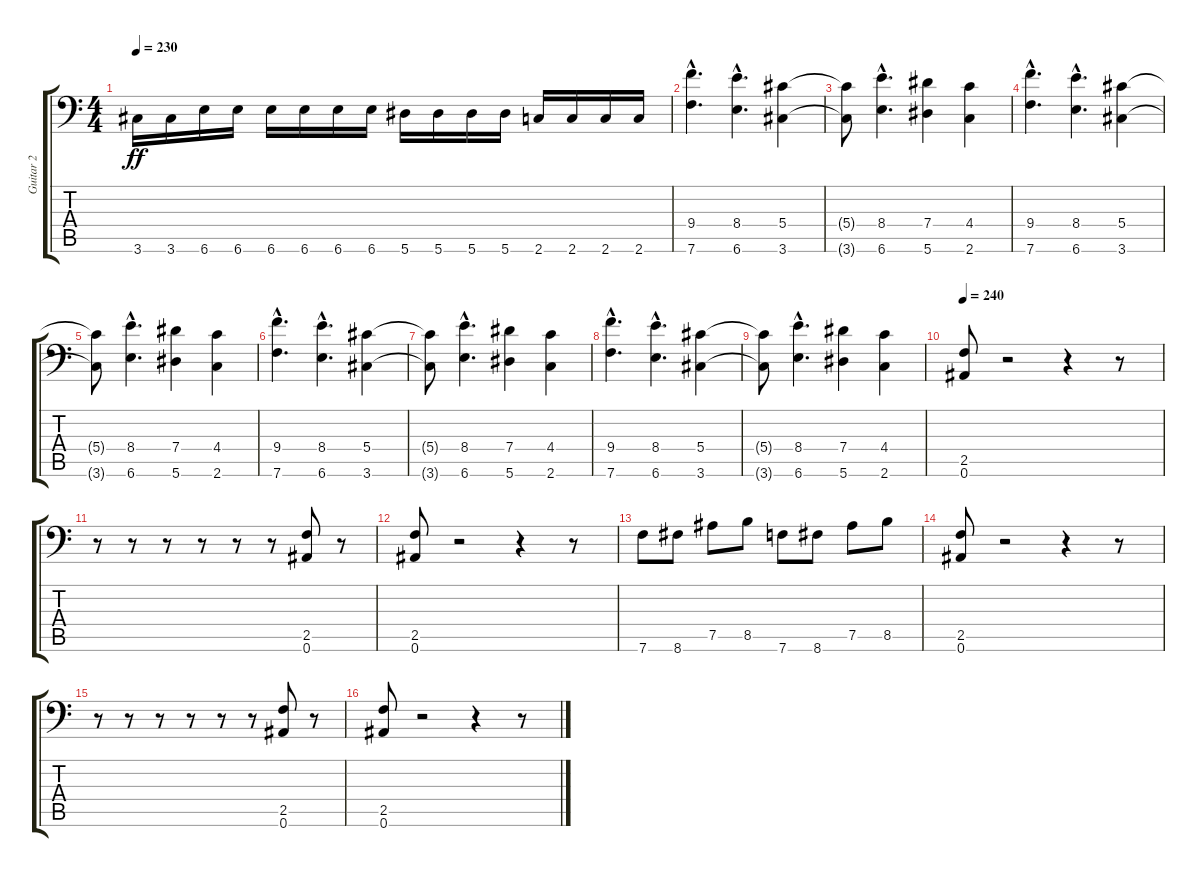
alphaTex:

\track ("Guitar 2" "Guitar 2") {instrument distortionguitar}
\staff {score tabs}
\tuning (Bb3 F3 Db3 Ab2 Eb2 Bb1) {hide}
\ts (4 4)
\tempo 230
\clef f4
\ks c
3.6.16{dy ff} 3.6.16 6.6.16 6.6.16 6.6.16 6.6.16 6.6.16 6.6.16 5.6.16 5.6.16 5.6.16 5.6.16 2.6.16 2.6.16 2.6.16 2.6.16 |
(9.4{hac} 7.6{hac}).4{d} (8.4{hac} 6.6{hac}).4{d} (5.4 3.6).4 |
(5.4{t} 3.6{t}).8 (8.4{hac} 6.6{hac}).4{d} (7.4 5.6).4 (4.4 2.6).4 |
(9.4{hac} 7.6{hac}).4{d} (8.4{hac} 6.6{hac}).4{d} (5.4 3.6).4 |
(5.4{t} 3.6{t}).8 (8.4{hac} 6.6{hac}).4{d} (7.4 5.6).4 (4.4 2.6).4 |
(9.4{hac} 7.6{hac}).4{d} (8.4{hac} 6.6{hac}).4{d} (5.4 3.6).4 |
(5.4{t} 3.6{t}).8 (8.4{hac} 6.6{hac}).4{d} (7.4 5.6).4 (4.4 2.6).4 |
(9.4{hac} 7.6{hac}).4{d} (8.4{hac} 6.6{hac}).4{d} (5.4 3.6).4 |
(5.4{t} 3.6{t}).8 (8.4{hac} 6.6{hac}).4{d} (7.4 5.6).4 (4.4 2.6).4 |
\tempo 240
(2.5 0.6).8 r.2 r.4 r.8 |
r.8 r.8 r.8 r.8 r.8 r.8 (2.5 0.6).8 r.8 |
(2.5 0.6).8 r.2 r.4 r.8 |
7.6.8 8.6.8 7.5.8 8.5.8 7.6.8 8.6.8 7.5.8 8.5.8 |
(2.5 0.6).8 r.2 r.4 r.8 |
r.8 r.8 r.8 r.8 r.8 r.8 (2.5 0.6).8 r.8 |
(2.5 0.6).8 r.2 r.4 r.8
